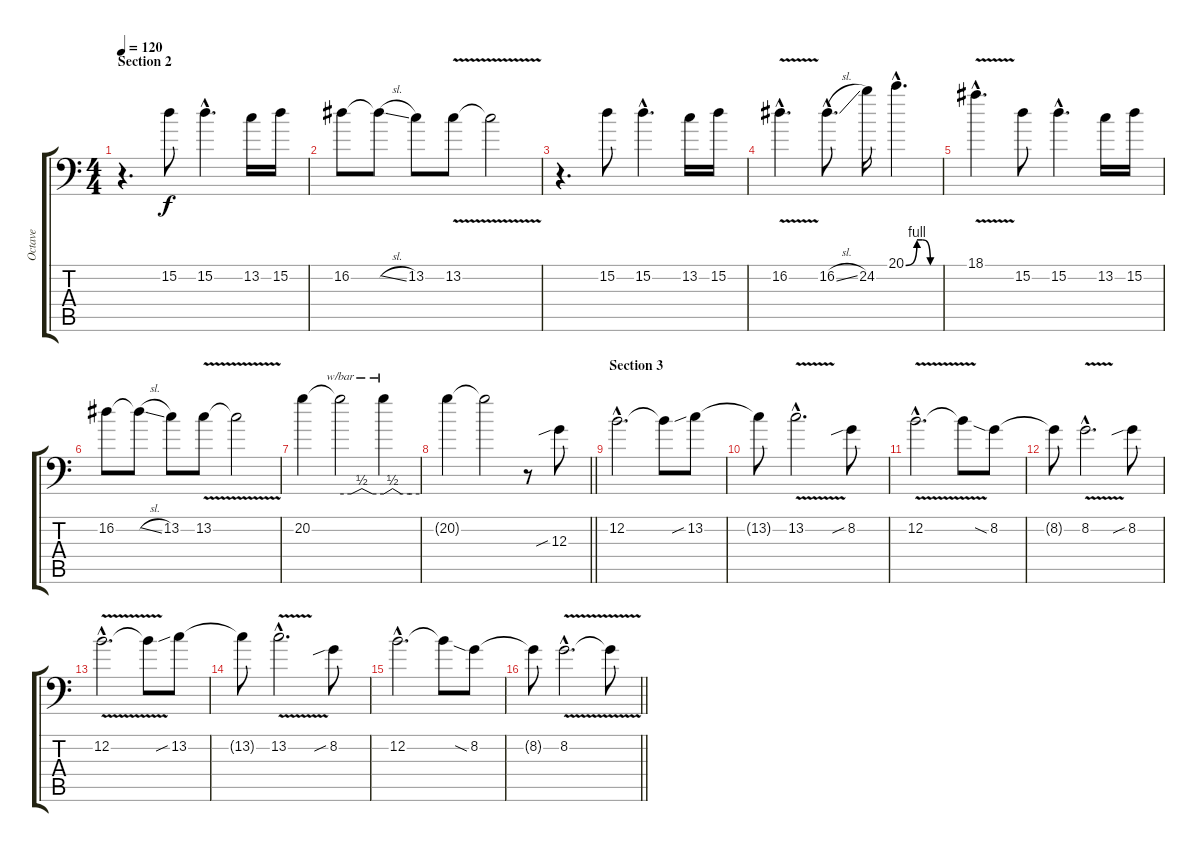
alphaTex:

\track ("Octave" "Octave") {instrument overdrivenguitar}
\staff {score tabs}
\tuning (E3 B2 G2 D2 A1 E1) {hide}
\ts (4 4)
\section ("" "Section 2")
\tempo 120
\clef f4
\ks c
r.4{d dy f} 15.2.8 15.2{hac}.4{d} 13.2.16 15.2.16 |
16.2.8 16.2{sl t}.8 13.2.8 13.2{v}.8 13.2{t}.2 |
r.4{d} 15.2.8 15.2{hac}.4{d} 13.2.16 15.2.16 |
16.2{v hac}.4{d} 16.2{sl hac}.8{d} 24.2.16 20.1{be (custom 0 0 20 4 30 4 44 0 60 0) hac}.4{d} |
18.1{v hac}.4{d} 15.2.8 15.2{hac}.4{d} 13.2.16 15.2.16 |
16.2.8 16.2{sl t}.8 13.2.8 13.2{v}.8 13.2{t}.2 |
20.2.4 20.2{t}.2{tbe (custom default 0 0 15 0 30 2 45 0 60 0)} 20.2{t}.4{tbe (custom default 0 0 15 2 30 0 45 0 60 0)} |
\barLineRight lightlight
20.2{t}.4 20.2{t}.2 r.8 12.3{sib}.8 |
\section ("" "Section 3")
12.2{hac}.2{d} 12.2{t}.8 13.2{sib}.8 |
13.2{t}.8 13.2{v hac}.2{d} 8.2{sib}.8 |
12.2{v hac}.2{d} 12.2{t}.8 8.2{sia}.8 |
8.2{t}.8 8.2{v hac}.2{d} 8.2{sib}.8 |
12.2{v hac}.2{d} 12.2{t}.8 13.2{sib}.8 |
13.2{t}.8 13.2{v hac}.2{d} 8.2{sib}.8 |
12.2{hac}.2{d} 12.2{t}.8 8.2{sia}.8 |
\barLineRight lightlight
8.2{t}.8 8.2{v hac}.2{d} 8.2{t}.8
